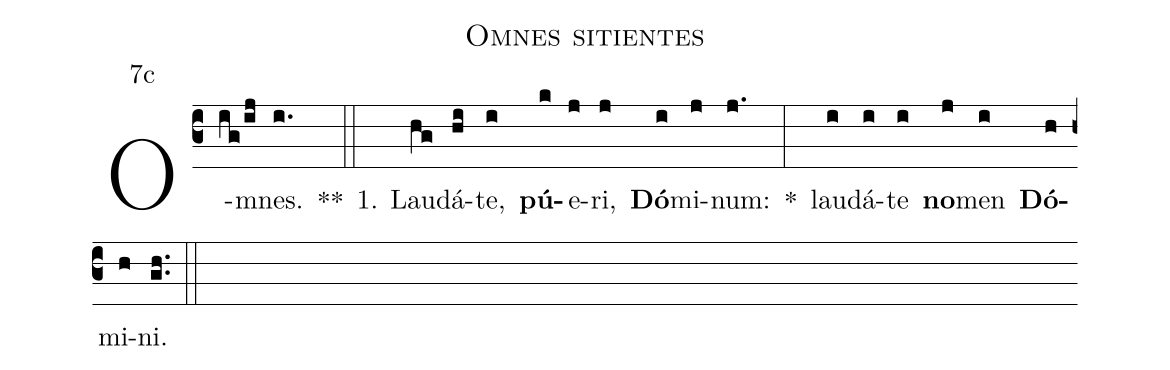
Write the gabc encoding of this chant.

name:Omnes sitientes;
office-part:Antiphona;
mode:7;
annotation: 7c;
%%
(c3) O(ig/ij)mnes.(i.) **(::)
1. Lau(hg)dá(hi)te,(i) <b>pú</b>(k)e(j)ri,(j) <b>Dó</b>(i)mi(j)num:(j.) *(:) lau(i)dá(i)te(i) <b>no</b>(j)men(i) <b>Dó</b>(h)mi(h)ni.(gh..) (::)
